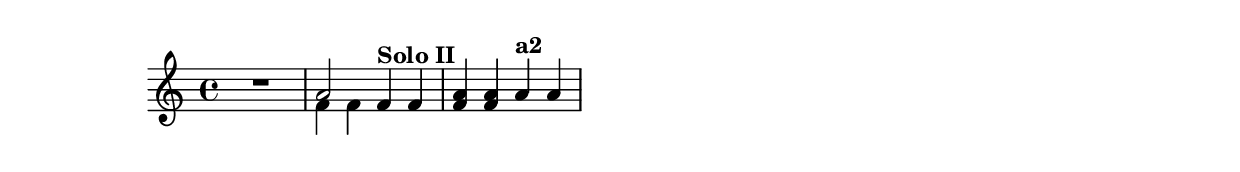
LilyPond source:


\header {
    texidoc ="The new part combiner detects a2, solo1 and solo2, and prints i
texts accordingly.

"

    
    }


\version "2.3.4"

vone =  \relative a' { R1 a2    r4 r a a a a }
vtwo =  \relative a' { R1 f4 f4 f4 f f f a a  }

\score {
   \partcombine \vone \vtwo
}
 
